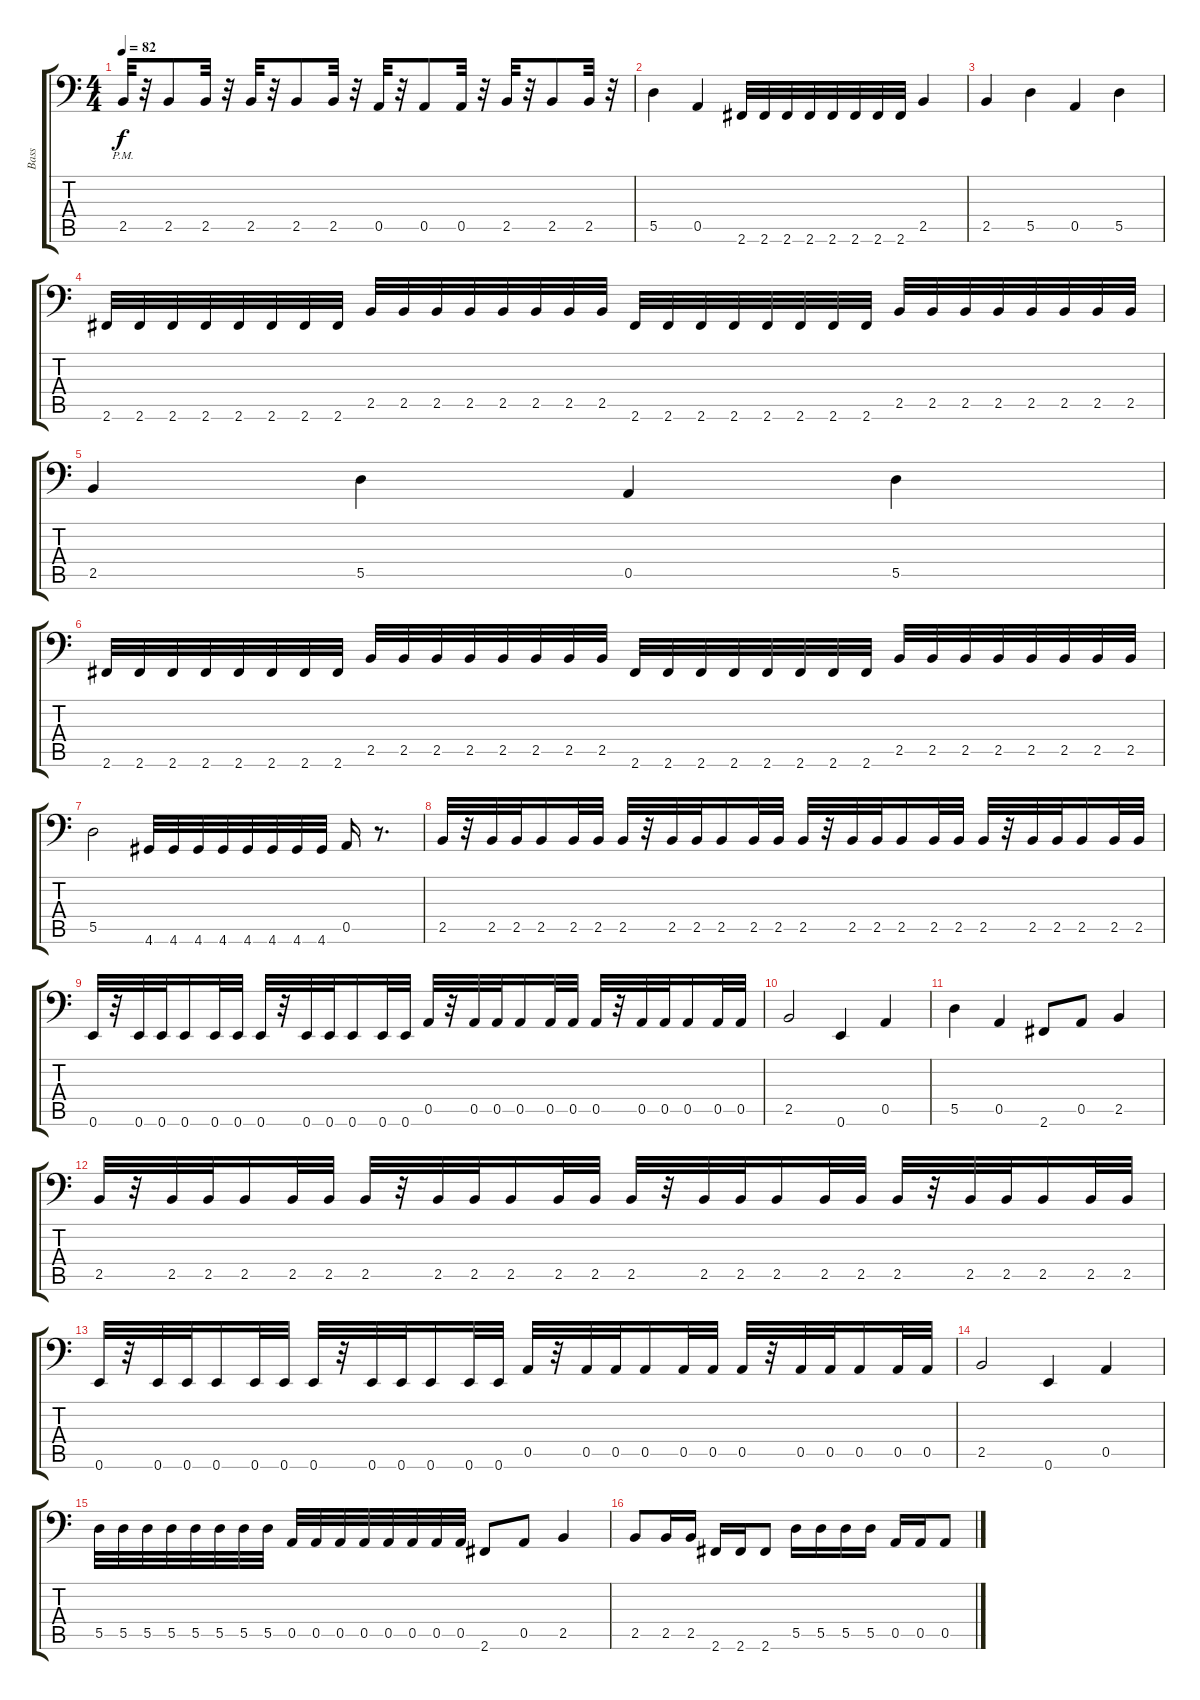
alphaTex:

\track ("Bass" "Bass") {instrument electricbasspick}
\staff {score tabs}
\tuning (E3 B2 G2 D2 A1 E1) {hide}
\ts (4 4)
\tempo 82
\clef f4
\ks c
2.5{pm}.32{dy f} r.32 2.5.8 2.5.32 r.32 2.5.32 r.32 2.5.8 2.5.32 r.32 0.5.32 r.32 0.5.8 0.5.32 r.32 2.5.32 r.32 2.5.8 2.5.32 r.32 |
5.5.4 0.5.4 2.6.32 2.6.32 2.6.32 2.6.32 2.6.32 2.6.32 2.6.32 2.6.32 2.5.4 |
2.5.4 5.5.4 0.5.4 5.5.4 |
2.6.32 2.6.32 2.6.32 2.6.32 2.6.32 2.6.32 2.6.32 2.6.32 2.5.32 2.5.32 2.5.32 2.5.32 2.5.32 2.5.32 2.5.32 2.5.32 2.6.32 2.6.32 2.6.32 2.6.32 2.6.32 2.6.32 2.6.32 2.6.32 2.5.32 2.5.32 2.5.32 2.5.32 2.5.32 2.5.32 2.5.32 2.5.32 |
2.5.4 5.5.4 0.5.4 5.5.4 |
2.6.32 2.6.32 2.6.32 2.6.32 2.6.32 2.6.32 2.6.32 2.6.32 2.5.32 2.5.32 2.5.32 2.5.32 2.5.32 2.5.32 2.5.32 2.5.32 2.6.32 2.6.32 2.6.32 2.6.32 2.6.32 2.6.32 2.6.32 2.6.32 2.5.32 2.5.32 2.5.32 2.5.32 2.5.32 2.5.32 2.5.32 2.5.32 |
5.5.2 4.6.32 4.6.32 4.6.32 4.6.32 4.6.32 4.6.32 4.6.32 4.6.32 0.5.16 r.8{d} |
2.5.32 r.32 2.5.32 2.5.32 2.5.16 2.5.32 2.5.32 2.5.32 r.32 2.5.32 2.5.32 2.5.16 2.5.32 2.5.32 2.5.32 r.32 2.5.32 2.5.32 2.5.16 2.5.32 2.5.32 2.5.32 r.32 2.5.32 2.5.32 2.5.16 2.5.32 2.5.32 |
0.6.32 r.32 0.6.32 0.6.32 0.6.16 0.6.32 0.6.32 0.6.32 r.32 0.6.32 0.6.32 0.6.16 0.6.32 0.6.32 0.5.32 r.32 0.5.32 0.5.32 0.5.16 0.5.32 0.5.32 0.5.32 r.32 0.5.32 0.5.32 0.5.16 0.5.32 0.5.32 |
2.5.2 0.6.4 0.5.4 |
5.5.4 0.5.4 2.6.8 0.5.8 2.5.4 |
2.5.32 r.32 2.5.32 2.5.32 2.5.16 2.5.32 2.5.32 2.5.32 r.32 2.5.32 2.5.32 2.5.16 2.5.32 2.5.32 2.5.32 r.32 2.5.32 2.5.32 2.5.16 2.5.32 2.5.32 2.5.32 r.32 2.5.32 2.5.32 2.5.16 2.5.32 2.5.32 |
0.6.32 r.32 0.6.32 0.6.32 0.6.16 0.6.32 0.6.32 0.6.32 r.32 0.6.32 0.6.32 0.6.16 0.6.32 0.6.32 0.5.32 r.32 0.5.32 0.5.32 0.5.16 0.5.32 0.5.32 0.5.32 r.32 0.5.32 0.5.32 0.5.16 0.5.32 0.5.32 |
2.5.2 0.6.4 0.5.4 |
5.5.32 5.5.32 5.5.32 5.5.32 5.5.32 5.5.32 5.5.32 5.5.32 0.5.32 0.5.32 0.5.32 0.5.32 0.5.32 0.5.32 0.5.32 0.5.32 2.6.8 0.5.8 2.5.4 |
2.5.8 2.5.16 2.5.16 2.6.16 2.6.16 2.6.8 5.5.16 5.5.16 5.5.16 5.5.16 0.5.16 0.5.16 0.5.8
